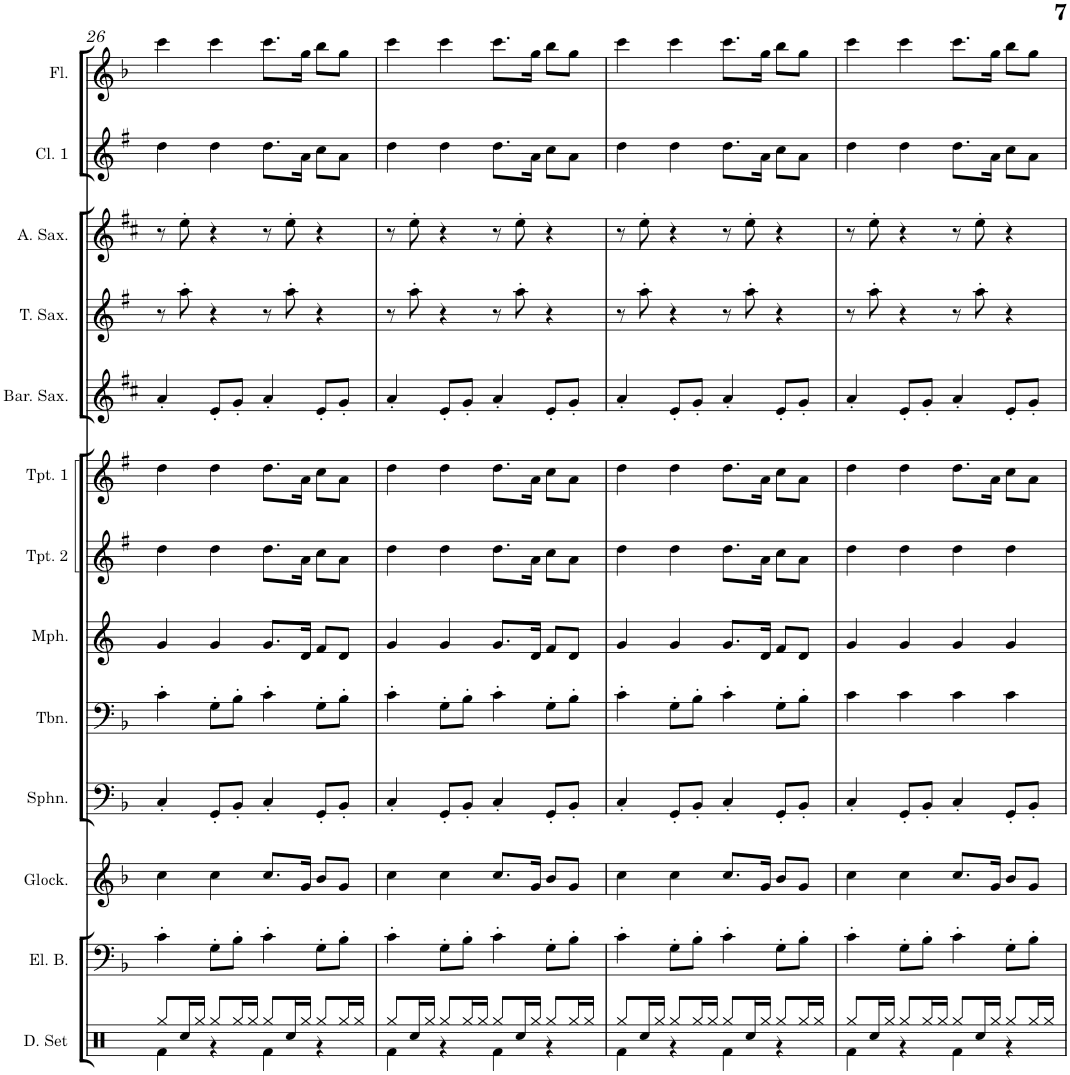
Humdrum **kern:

**kern	**kern	**kern	**kern	**kern	**kern	**kern	**kern	**kern	**kern	**kern	**kern	**kern
*part13	*part12	*part11	*part10	*part9	*part8	*part7	*part6	*part5	*part4	*part3	*part2	*part1
*staff13	*staff12	*staff11	*staff10	*staff9	*staff8	*staff7	*staff6	*staff5	*staff4	*staff3	*staff2	*staff1
*I"Drumset	*I"Electric Bass	*I"Glockenspiel	*I"Sousaphone	*I"Trombone	*I"Mellophone	*I"Trumpet 2	*I"Trumpet 1	*I"Baritone Sax	*I"Tenor Sax	*I"Alto Sax	*I"Clarinet 1	*I"Flute
*I'D. Set	*I'El. B.	*I'Glock.	*I'Sphn.	*I'Tbn.	*I'Mph.	*I'Tpt. 2	*I'Tpt. 1	*I'Bar. Sax.	*I'T. Sax.	*I'A. Sax.	*I'Cl. 1	*I'Fl.
!!LO:PB:g=z
*clefX	*clefF4	*clefG2	*clefF4	*clefF4	*clefG2	*clefG2	*clefG2	*clefG2	*clefG2	*clefG2	*clefG2	*clefG2
*	*Trd7c12	*Trd-14c-24	*	*	*Trd4c7	*Trd1c2	*Trd1c2	*Trd12c21	*Trd8c14	*Trd5c9	*Trd1c2	*
*k[]	*k[b-]	*k[b-]	*k[b-]	*k[b-]	*k[]	*k[f#]	*k[f#]	*k[f#c#]	*k[f#]	*k[f#c#]	*k[f#]	*k[b-]
*M4/4	*M4/4	*M4/4	*M4/4	*M4/4	*M4/4	*M4/4	*M4/4	*M4/4	*M4/4	*M4/4	*M4/4	*M4/4
=26	=26	=26	=26	=26	=26	=26	=26	=26	=26	=26	=26	=26
*^	*	*	*	*	*	*	*	*	*	*	*	*
8Rgg/L	4Rf\	4c'\	4cc\	4C'/	4c'\	4g/	4dd\	4dd\	4a'/	8r	8r	4dd\	4ccc\
16Rcc/L	.	.	.	.	.	.	.	.	.	8aa'\	8ee'\	.	.
16Rgg/JJ	.	.	.	.	.	.	.	.	.	.	.	.	.
8Rgg/L	4r	8G'\L	4cc\	8GG'/L	8G'\L	4g/	4dd\	4dd\	8e'/L	4r	4r	4dd\	4ccc\
16Rgg/L	.	8B-'\J	.	8BB-'/J	8B-'\J	.	.	.	8g'/J	.	.	.	.
16Rgg/JJ	.	.	.	.	.	.	.	.	.	.	.	.	.
8Rgg/L	4Rf\	4c'\	8.cc/L	4C'/	4c'\	8.g/L	8.dd\L	8.dd\L	4a'/	8r	8r	8.dd\L	8.ccc\L
16Rcc/L	.	.	.	.	.	.	.	.	.	8aa'\	8ee'\	.	.
16Rgg/JJ	.	.	16g/Jk	.	.	16d/Jk	16a\Jk	16a\Jk	.	.	.	16a\Jk	16gg\Jk
8Rgg/L	4r	8G'\L	8b-/L	8GG'/L	8G'\L	8f/L	8cc\L	8cc\L	8e'/L	4r	4r	8cc\L	8bb-\L
16Rgg/L	.	8B-'\J	8g/J	8BB-'/J	8B-'\J	8d/J	8a\J	8a\J	8g'/J	.	.	8a\J	8gg\J
16Rgg/JJ	.	.	.	.	.	.	.	.	.	.	.	.	.
=27	=27	=27	=27	=27	=27	=27	=27	=27	=27	=27	=27	=27	=27
8Rgg/L	4Rf\	4c'\	4cc\	4C'/	4c'\	4g/	4dd\	4dd\	4a'/	8r	8r	4dd\	4ccc\
16Rcc/L	.	.	.	.	.	.	.	.	.	8aa'\	8ee'\	.	.
16Rgg/JJ	.	.	.	.	.	.	.	.	.	.	.	.	.
8Rgg/L	4r	8G'\L	4cc\	8GG'/L	8G'\L	4g/	4dd\	4dd\	8e'/L	4r	4r	4dd\	4ccc\
16Rgg/L	.	8B-'\J	.	8BB-'/J	8B-'\J	.	.	.	8g'/J	.	.	.	.
16Rgg/JJ	.	.	.	.	.	.	.	.	.	.	.	.	.
8Rgg/L	4Rf\	4c'\	8.cc/L	4C'/	4c'\	8.g/L	8.dd\L	8.dd\L	4a'/	8r	8r	8.dd\L	8.ccc\L
16Rcc/L	.	.	.	.	.	.	.	.	.	8aa'\	8ee'\	.	.
16Rgg/JJ	.	.	16g/Jk	.	.	16d/Jk	16a\Jk	16a\Jk	.	.	.	16a\Jk	16gg\Jk
8Rgg/L	4r	8G'\L	8b-/L	8GG'/L	8G'\L	8f/L	8cc\L	8cc\L	8e'/L	4r	4r	8cc\L	8bb-\L
16Rgg/L	.	8B-'\J	8g/J	8BB-'/J	8B-'\J	8d/J	8a\J	8a\J	8g'/J	.	.	8a\J	8gg\J
16Rgg/JJ	.	.	.	.	.	.	.	.	.	.	.	.	.
=28	=28	=28	=28	=28	=28	=28	=28	=28	=28	=28	=28	=28	=28
8Rgg/L	4Rf\	4c'\	4cc\	4C'/	4c'\	4g/	4dd\	4dd\	4a'/	8r	8r	4dd\	4ccc\
16Rcc/L	.	.	.	.	.	.	.	.	.	8aa'\	8ee'\	.	.
16Rgg/JJ	.	.	.	.	.	.	.	.	.	.	.	.	.
8Rgg/L	4r	8G'\L	4cc\	8GG'/L	8G'\L	4g/	4dd\	4dd\	8e'/L	4r	4r	4dd\	4ccc\
16Rgg/L	.	8B-'\J	.	8BB-'/J	8B-'\J	.	.	.	8g'/J	.	.	.	.
16Rgg/JJ	.	.	.	.	.	.	.	.	.	.	.	.	.
8Rgg/L	4Rf\	4c'\	8.cc/L	4C'/	4c'\	8.g/L	8.dd\L	8.dd\L	4a'/	8r	8r	8.dd\L	8.ccc\L
16Rcc/L	.	.	.	.	.	.	.	.	.	8aa'\	8ee'\	.	.
16Rgg/JJ	.	.	16g/Jk	.	.	16d/Jk	16a\Jk	16a\Jk	.	.	.	16a\Jk	16gg\Jk
8Rgg/L	4r	8G'\L	8b-/L	8GG'/L	8G'\L	8f/L	8cc\L	8cc\L	8e'/L	4r	4r	8cc\L	8bb-\L
16Rgg/L	.	8B-'\J	8g/J	8BB-'/J	8B-'\J	8d/J	8a\J	8a\J	8g'/J	.	.	8a\J	8gg\J
16Rgg/JJ	.	.	.	.	.	.	.	.	.	.	.	.	.
=29	=29	=29	=29	=29	=29	=29	=29	=29	=29	=29	=29	=29	=29
8Rgg/L	4Rf\	4c'\	4cc\	4C'/	4c\	4g/	4dd\	4dd\	4a'/	8r	8r	4dd\	4ccc\
16Rcc/L	.	.	.	.	.	.	.	.	.	8aa'\	8ee'\	.	.
16Rgg/JJ	.	.	.	.	.	.	.	.	.	.	.	.	.
8Rgg/L	4r	8G'\L	4cc\	8GG'/L	4c\	4g/	4dd\	4dd\	8e'/L	4r	4r	4dd\	4ccc\
16Rgg/L	.	8B-'\J	.	8BB-'/J	.	.	.	.	8g'/J	.	.	.	.
16Rgg/JJ	.	.	.	.	.	.	.	.	.	.	.	.	.
8Rgg/L	4Rf\	4c'\	8.cc/L	4C'/	4c\	4g/	4dd\	8.dd\L	4a'/	8r	8r	8.dd\L	8.ccc\L
16Rcc/L	.	.	.	.	.	.	.	.	.	8aa'\	8ee'\	.	.
16Rgg/JJ	.	.	16g/Jk	.	.	.	.	16a\Jk	.	.	.	16a\Jk	16gg\Jk
8Rgg/L	4r	8G'\L	8b-/L	8GG'/L	4c\	4g/	4dd\	8cc\L	8e'/L	4r	4r	8cc\L	8bb-\L
16Rgg/L	.	8B-'\J	8g/J	8BB-'/J	.	.	.	8a\J	8g'/J	.	.	8a\J	8gg\J
16Rgg/JJ	.	.	.	.	.	.	.	.	.	.	.	.	.
*v	*v	*	*	*	*	*	*	*	*	*	*	*	*
=	=	=	=	=	=	=	=	=	=	=	=	=
*-	*-	*-	*-	*-	*-	*-	*-	*-	*-	*-	*-	*-
